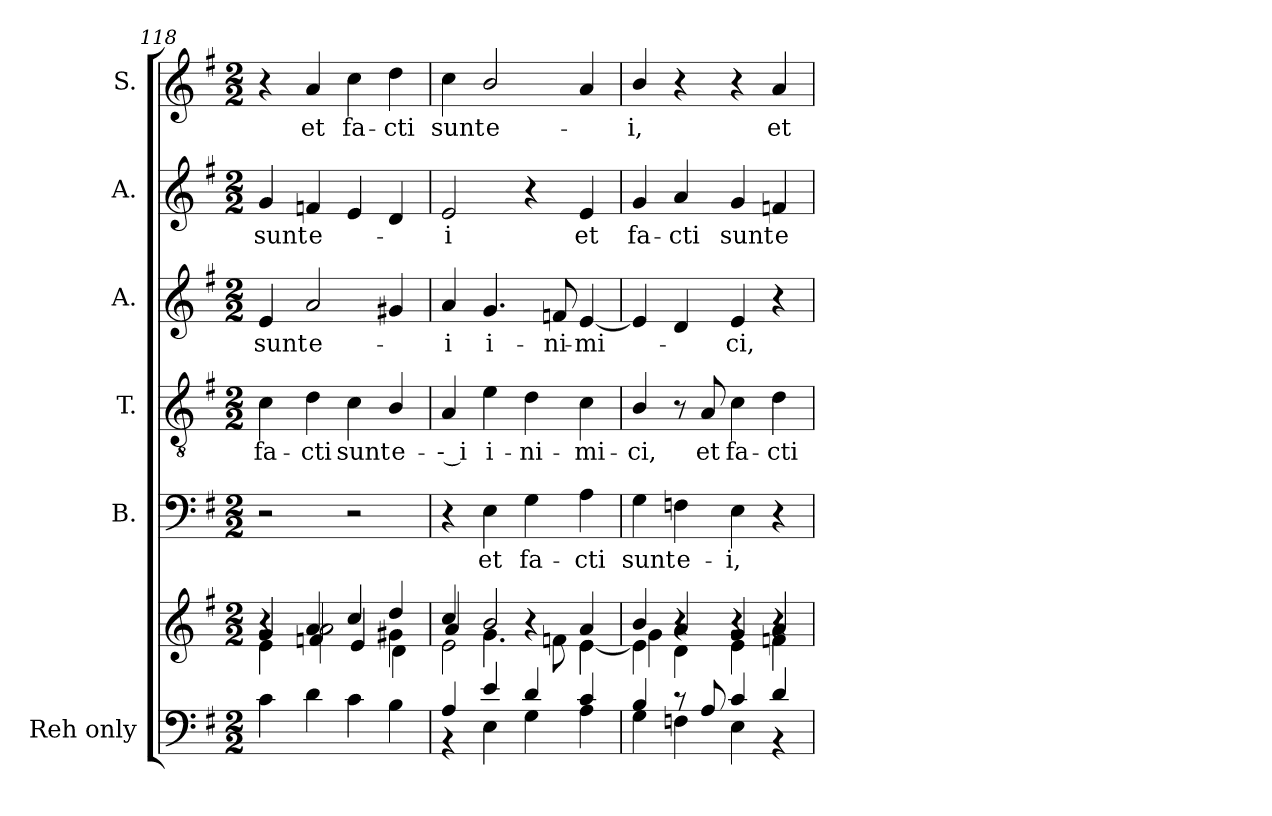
**kern	**kern	**kern	**text	**kern	**text	**kern	**text	**kern	**text	**kern	**text
*part6	*part6	*part5	*part5	*part4	*part4	*part3	*part3	*part2	*part2	*part1	*part1
*staff7	*staff6	*staff5	*staff5	*staff4	*staff4	*staff3	*staff3	*staff2	*staff2	*staff1	*staff1
*I"Reh  only	*	*I"B.	*	*I"T.	*	*I"A.	*	*I"A.	*	*I"S.	*
*	*	*I'B.	*	*I'T.	*	*I'A.	*	*I'A.	*	*	*
*clefF4	*clefG2	*clefF4	*	*clefGv2	*	*clefG2	*	*clefG2	*	*clefG2	*
*	*	*	*	*ITrd7c12	*	*	*	*	*	*	*
*k[f#]	*k[f#]	*k[f#]	*	*k[f#]	*	*k[f#]	*	*k[f#]	*	*k[f#]	*
*G:	*G:	*G:	*	*G:	*	*G:	*	*G:	*	*G:	*
*M2/2	*M2/2	*M2/2	*	*M2/2	*	*M2/2	*	*M2/2	*	*M2/2	*
=118	=118	=118	=118	=118	=118	=118	=118	=118	=118	=118	=118
*	*^	*	*	*	*	*	*	*	*	*	*
*	*	*^	*	*	*	*	*	*	*	*	*	*
!	!	!	!	!	!	!	!LO:LY:b	!	!LO:LY:b	!	!LO:LY:b	!	!
4c\	4r	4e\	4g/	2r	.	4C\	fa-	4e/	sunt	4g/	sunt	4r	.
!	!	!	!	!	!	!	!LO:LY:b	!	!LO:LY:b	!	!LO:LY:b	!	!LO:LY:b
4d\	4a/	2a\	4fn/	.	.	4D\	-cti	2a/	e-	4fn/	e-	4a/	et
!	!	!	!	!	!	!	!LO:LY:b	!	!	!	!	!	!LO:LY:b
4c\	4cc/	.	4e/	2r	.	4C\	sunt	.	.	4e/	.	4cc\	fa-
!	!	!	!	!	!	!	!LO:LY:b	!	!	!	!	!	!LO:LY:b
4B\	4dd/	4g#X\	4d\	.	.	4BB/	e-	4g#X/	.	4d/	.	4dd\	-cti
!!LO:LB:g=z
=119	=119	=119	=119	=119	=119	=119	=119	=119	=119	=119	=119	=119	=119
*^	*	*	*	*	*	*	*	*	*	*	*	*	*
!	!	!	!	!	!	!	!	!LO:LY:b	!	!LO:LY:b	!	!LO:LY:b	!	!LO:LY:b
4A/	4r	4cc/	4a/	2e\	4r	.	4AA/	-- i	4a/	-i	2e/	-i	4cc\	sunt
!	!	!	!	!	!	!LO:LY:b	!	!LO:LY:b	!	!LO:LY:b	!	!	!	!LO:LY:b
4e/	4E\	2b/	4.g\	.	4E\	et	4E\	i-	4.g/	i-	.	.	2b/	e-
!	!	!	!	!	!	!LO:LY:b	!	!LO:LY:b	!	!	!	!	!	!
4d/	4G\	.	.	4r	4G\	fa-	4D\	-ni-	.	.	4r	.	.	.
!	!	!	!	!	!	!	!	!	!	!LO:LY:b	!	!	!	!
.	.	.	8fn\	.	.	.	.	.	8fn/	-ni-	.	.	.	.
!	!	!	!	!	!	!LO:LY:b	!	!LO:LY:b	!	!LO:LY:b	!	!LO:LY:b	!	!
4c/	4A\	4a/	[4e\	4e\	4A\	-cti	4C\	-mi-	[4e/	-mi-	4e/	et	4a/	.
=120	=120	=120	=120	=120	=120	=120	=120	=120	=120	=120	=120	=120	=120	=120
!	!	!	!	!	!	!LO:LY:b	!	!LO:LY:b	!	!	!	!LO:LY:b	!	!LO:LY:b
4B/	4G\	4b/	4e\]	4g\	4G\	sunt	4BB/	-ci,	4e/]	.	4g/	fa-	4b/	-i,
!	!	!	!	!	!	!LO:LY:b	!	!	!	!	!	!LO:LY:b	!	!
8r	4Fn\	4r	4d\	4a/	4Fn\	e-	8r	.	4d/	.	4a/	-cti	4r	.
!	!	!	!	!	!	!	!	!LO:LY:b	!	!	!	!	!	!
8A/	.	.	.	.	.	.	8AA/	et	.	.	.	.	.	.
!	!	!	!	!	!	!LO:LY:b	!	!LO:LY:b	!	!LO:LY:b	!	!LO:LY:b	!	!
4c/	4E\	4r	4e\	4g/	4E\	-i,	4C\	fa-	4e/	-ci,	4g/	sunt	4r	.
!	!	!	!	!	!	!	!	!LO:LY:b	!	!	!	!LO:LY:b	!	!LO:LY:b
4d/	4r	4a/	4r	4fn\	4r	.	4D\	-cti	4r	.	4fn/	e-	4a/	et
*v	*v	*	*	*	*	*	*	*	*	*	*	*	*	*
*	*v	*v	*v	*	*	*	*	*	*	*	*	*	*
=	=	=	=	=	=	=	=	=	=	=	=
*-	*-	*-	*-	*-	*-	*-	*-	*-	*-	*-	*-
